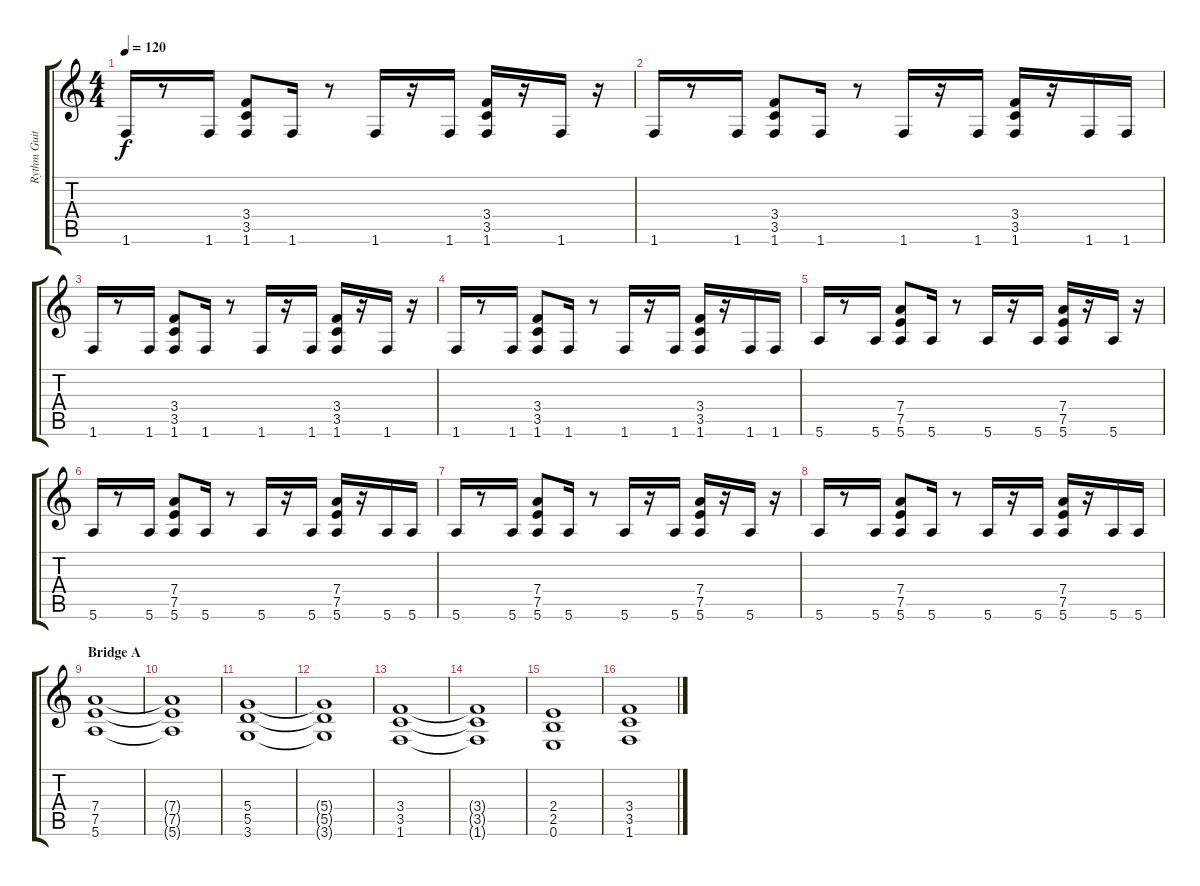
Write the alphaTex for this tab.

\track ("Rythm Guitar" "Rythm Guit") {instrument distortionguitar}
\staff {score tabs}
\tuning (E4 B3 G3 D3 A2 E2) {hide}
\ts (4 4)
\tempo 120
\clef g2
\ks c
1.6.16{dy f} r.8 1.6.16 (3.4 3.5 1.6).8 1.6.16 r.8 1.6.16 r.16 1.6.16 (3.4 3.5 1.6).16 r.16 1.6.16 r.16 |
1.6.16 r.8 1.6.16 (3.4 3.5 1.6).8 1.6.16 r.8 1.6.16 r.16 1.6.16 (3.4 3.5 1.6).16 r.16 1.6.16 1.6.16 |
1.6.16 r.8 1.6.16 (3.4 3.5 1.6).8 1.6.16 r.8 1.6.16 r.16 1.6.16 (3.4 3.5 1.6).16 r.16 1.6.16 r.16 |
1.6.16 r.8 1.6.16 (3.4 3.5 1.6).8 1.6.16 r.8 1.6.16 r.16 1.6.16 (3.4 3.5 1.6).16 r.16 1.6.16 1.6.16 |
5.6.16 r.8 5.6.16 (7.4 7.5 5.6).8 5.6.16 r.8 5.6.16 r.16 5.6.16 (7.4 7.5 5.6).16 r.16 5.6.16 r.16 |
5.6.16 r.8 5.6.16 (7.4 7.5 5.6).8 5.6.16 r.8 5.6.16 r.16 5.6.16 (7.4 7.5 5.6).16 r.16 5.6.16 5.6.16 |
5.6.16 r.8 5.6.16 (7.4 7.5 5.6).8 5.6.16 r.8 5.6.16 r.16 5.6.16 (7.4 7.5 5.6).16 r.16 5.6.16 r.16 |
5.6.16 r.8 5.6.16 (7.4 7.5 5.6).8 5.6.16 r.8 5.6.16 r.16 5.6.16 (7.4 7.5 5.6).16 r.16 5.6.16 5.6.16 |
\section ("" "Bridge A")
(7.4 7.5 5.6).1 |
(7.4{t} 7.5{t} 5.6{t}).1 |
(5.4 5.5 3.6).1 |
(5.4{t} 5.5{t} 3.6{t}).1 |
(3.4 3.5 1.6).1 |
(3.4{t} 3.5{t} 1.6{t}).1 |
(2.4 2.5 0.6).1 |
(3.4 3.5 1.6).1
